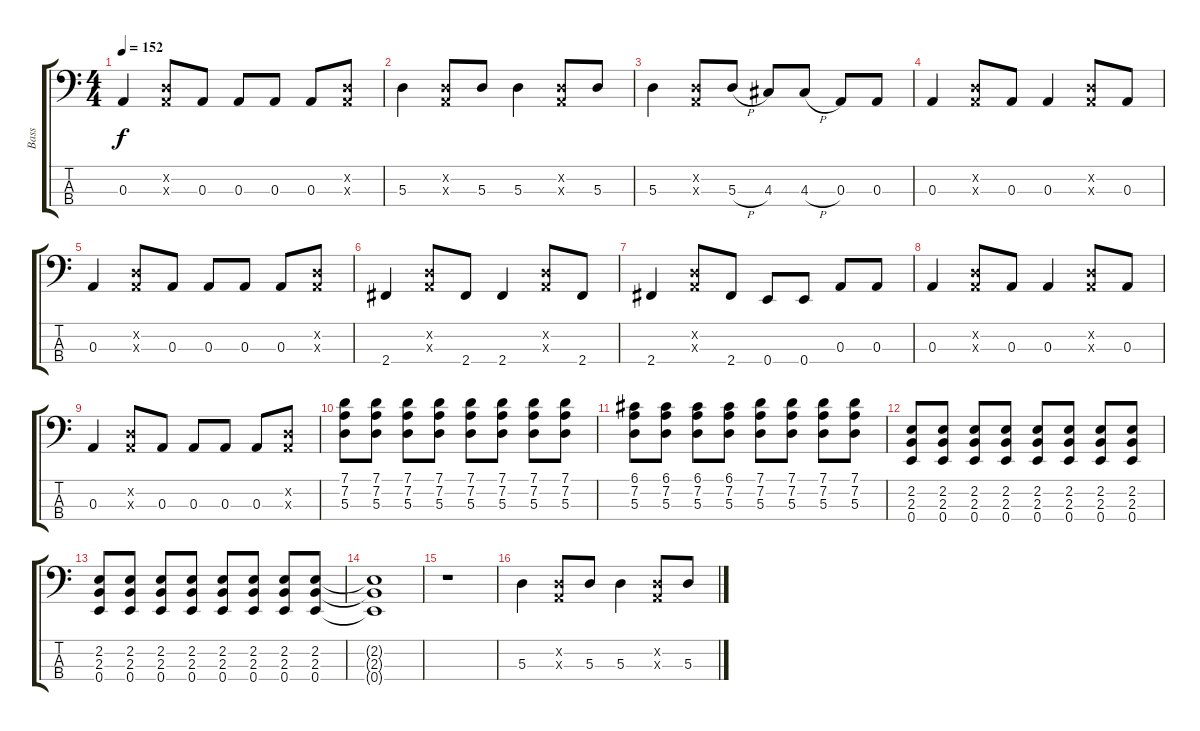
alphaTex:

\track ("Bass" "Bass") {instrument electricbassfinger}
\staff {score tabs}
\tuning (G2 D2 A1 E1) {hide}
\ts (4 4)
\tempo 152
\clef f4
\ks c
0.3.4{dy f} (0.2{x} 0.3{x}).8 0.3.8 0.3.8 0.3.8 0.3.8 (0.2{x} 0.3{x}).8 |
5.3.4 (0.2{x} 0.3{x}).8 5.3.8 5.3.4 (0.2{x} 0.3{x}).8 5.3.8 |
5.3.4 (0.2{x} 0.3{x}).8 5.3{h}.8 4.3.8 4.3{h}.8 0.3.8 0.3.8 |
0.3.4 (0.2{x} 0.3{x}).8 0.3.8 0.3.4 (0.2{x} 0.3{x}).8 0.3.8 |
0.3.4 (0.2{x} 0.3{x}).8 0.3.8 0.3.8 0.3.8 0.3.8 (0.2{x} 0.3{x}).8 |
2.4.4 (0.2{x} 0.3{x}).8 2.4.8 2.4.4 (0.2{x} 0.3{x}).8 2.4.8 |
2.4.4 (0.2{x} 0.3{x}).8 2.4.8 0.4.8 0.4.8 0.3.8 0.3.8 |
0.3.4 (0.2{x} 0.3{x}).8 0.3.8 0.3.4 (0.2{x} 0.3{x}).8 0.3.8 |
0.3.4 (0.2{x} 0.3{x}).8 0.3.8 0.3.8 0.3.8 0.3.8 (0.2{x} 0.3{x}).8 |
(7.1 7.2 5.3).8 (7.1 7.2 5.3).8 (7.1 7.2 5.3).8 (7.1 7.2 5.3).8 (7.1 7.2 5.3).8 (7.1 7.2 5.3).8 (7.1 7.2 5.3).8 (7.1 7.2 5.3).8 |
(6.1 7.2 5.3).8 (6.1 7.2 5.3).8 (6.1 7.2 5.3).8 (6.1 7.2 5.3).8 (7.1 7.2 5.3).8 (7.1 7.2 5.3).8 (7.1 7.2 5.3).8 (7.1 7.2 5.3).8 |
(2.2 2.3 0.4).8 (2.2 2.3 0.4).8 (2.2 2.3 0.4).8 (2.2 2.3 0.4).8 (2.2 2.3 0.4).8 (2.2 2.3 0.4).8 (2.2 2.3 0.4).8 (2.2 2.3 0.4).8 |
(2.2 2.3 0.4).8 (2.2 2.3 0.4).8 (2.2 2.3 0.4).8 (2.2 2.3 0.4).8 (2.2 2.3 0.4).8 (2.2 2.3 0.4).8 (2.2 2.3 0.4).8 (2.2 2.3 0.4).8 |
(2.2{t} 2.3{t} 0.4{t}).1{volume 0} |
r.1 |
5.3.4{volume 10} (0.2{x} 0.3{x}).8 5.3.8 5.3.4 (0.2{x} 0.3{x}).8 5.3.8
